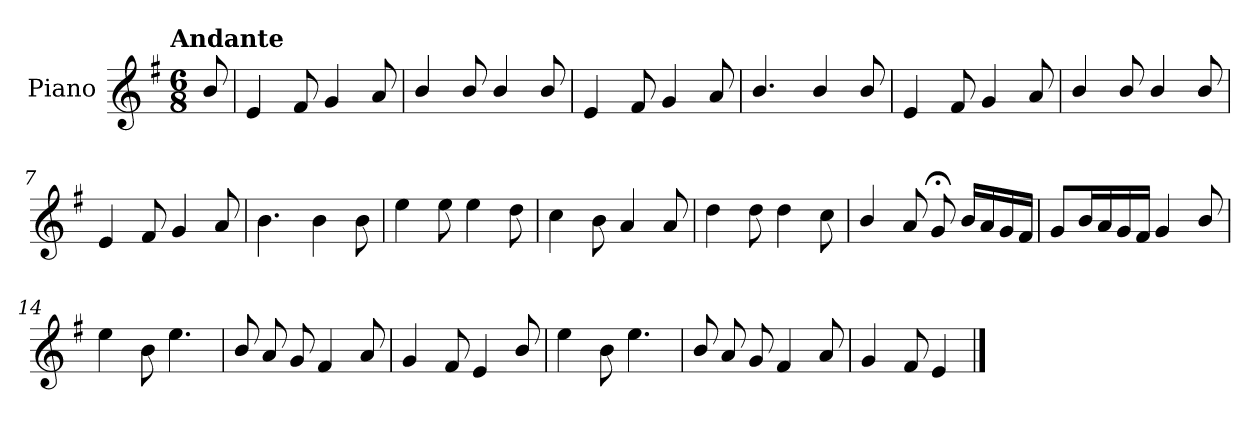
**kern
*part1
*staff1
*I"Piano
*I'Pno.
*clefG2
*k[f#]
!!LO:TX:omd:t=Andante
*M6/8
*MM92
=
8b/
=1
4e/
8f#/
4g/
8a/
=2
4b/
8b/
4b/
8b/
=3
4e/
8f#/
4g/
8a/
=4
4.b/
4b/
8b/
!!LO:LB:g=z
=5
4e/
8f#/
4g/
8a/
=6
4b/
8b/
4b/
8b/
=7
4e/
8f#/
4g/
8a/
=8
4.b\
4b\
8b\
=9
4ee\
8ee\
4ee\
8dd\
!!LO:LB:g=z
=10
4cc\
8b\
4a/
8a/
=11
4dd\
8dd\
4dd\
8cc\
=12
4b/
8a/
8g;</
16b/LL
16a/
16g/
16f#/JJ
=13
8g/L
16b/L
16a/
16g/
16f#/JJ
4g/
8b/
=14
4ee\
8b\
4.ee\
!!LO:LB:g=z
=15
8b/
8a/
8g/
4f#/
8a/
=16
4g/
8f#/
4e/
8b/
=17
4ee\
8b\
4.ee\
=18
8b/
8a/
8g/
4f#/
8a/
=19
4g/
8f#/
4e/
==
*-
